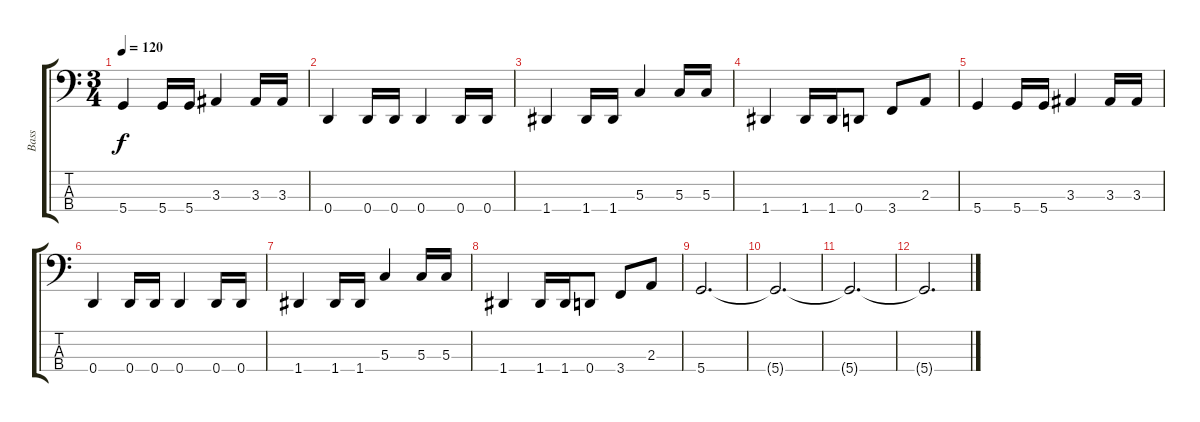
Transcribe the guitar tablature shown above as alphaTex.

\track ("Bass" "Bass") {instrument electricbassfinger}
\staff {score tabs}
\tuning (F2 C2 G1 D1) {hide}
\ts (3 4)
\tempo 120
\clef f4
\ks c
5.4.4{dy f} 5.4.16 5.4.16 3.3.4 3.3.16 3.3.16 |
0.4.4 0.4.16 0.4.16 0.4.4 0.4.16 0.4.16 |
1.4.4 1.4.16 1.4.16 5.3.4 5.3.16 5.3.16 |
1.4.4 1.4.16 1.4.16 0.4.8 3.4.8 2.3.8 |
5.4.4 5.4.16 5.4.16 3.3.4 3.3.16 3.3.16 |
0.4.4 0.4.16 0.4.16 0.4.4 0.4.16 0.4.16 |
1.4.4 1.4.16 1.4.16 5.3.4 5.3.16 5.3.16 |
1.4.4 1.4.16 1.4.16 0.4.8 3.4.8 2.3.8 |
5.4.2{d volume 2} |
5.4{t}.2{d} |
5.4{t}.2{d} |
5.4{t}.2{d}
